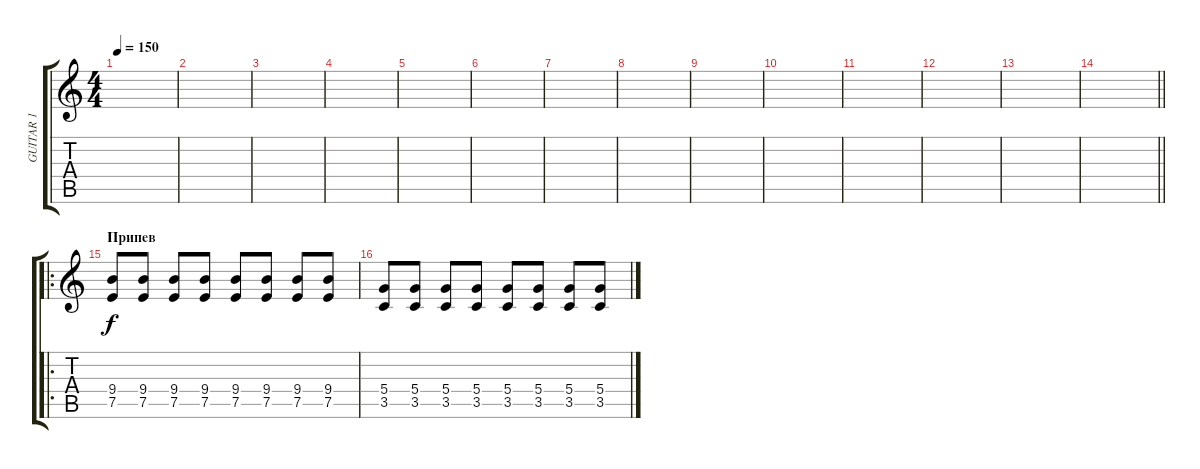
\track ("GUITAR 1" "GUITAR 1") {instrument electricguitarmuted}
\staff {score tabs}
\tuning (E4 B3 G3 D3 A2 E2) {hide}
\ts (4 4)
\tempo 150
\clef g2
\ks c
|
|
|
|
|
|
|
|
|
|
|
|
|
\barLineRight lightlight
|
\ro
\section ("" "Припев")
(9.4 7.5).8{volume 12 instrument distortionguitar} (9.4 7.5).8 (9.4 7.5).8 (9.4 7.5).8 (9.4 7.5).8 (9.4 7.5).8 (9.4 7.5).8 (9.4 7.5).8 |
(5.4 3.5).8 (5.4 3.5).8 (5.4 3.5).8 (5.4 3.5).8 (5.4 3.5).8 (5.4 3.5).8 (5.4 3.5).8 (5.4 3.5).8
